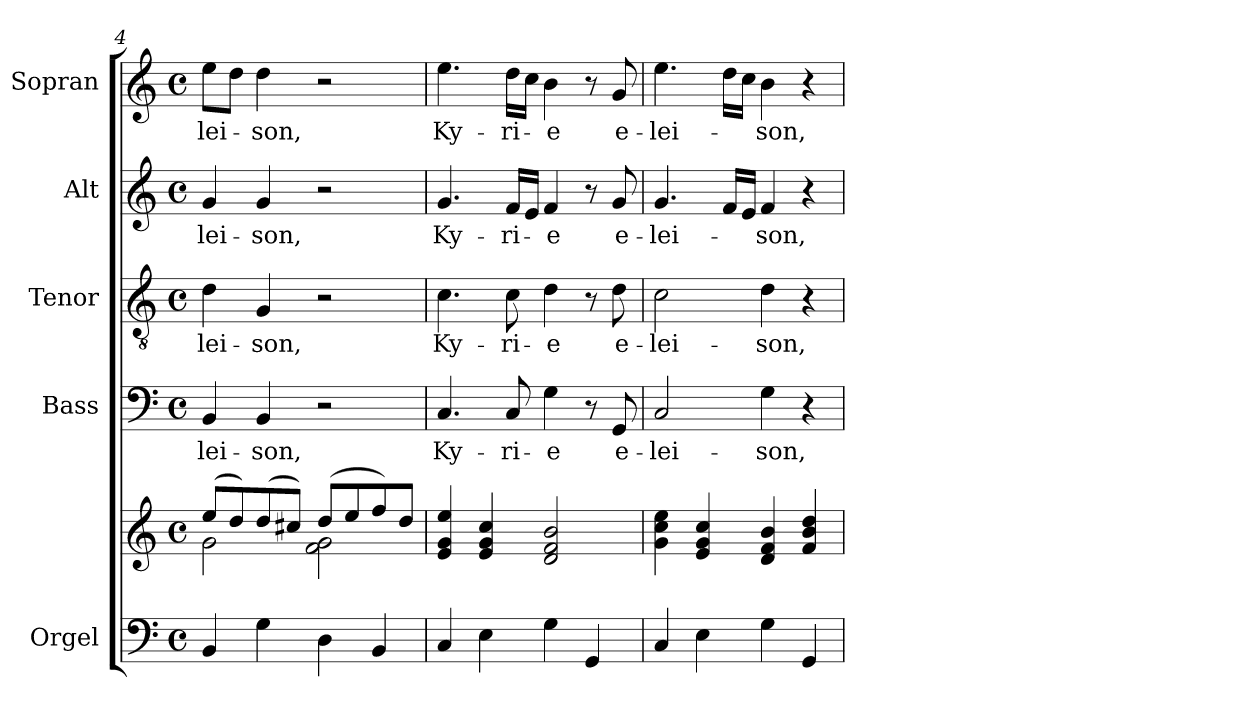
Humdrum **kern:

**kern	**kern	**kern	**text	**kern	**text	**kern	**text	**kern	**text
*part5	*part5	*part4	*part4	*part3	*part3	*part2	*part2	*part1	*part1
*staff6	*staff5	*staff4	*staff4	*staff3	*staff3	*staff2	*staff2	*staff1	*staff1
*I"Orgel	*	*I"Bass	*	*I"Tenor	*	*I"Alt	*	*I"Sopran	*
*I'Org.	*	*I'B.	*	*I'T.	*	*I'A.	*	*I'S.	*
*clefF4	*clefG2	*clefF4	*	*clefGv2	*	*clefG2	*	*clefG2	*
*k[]	*k[]	*k[]	*	*k[]	*	*k[]	*	*k[]	*
*C:	*C:	*C:	*	*C:	*	*C:	*	*C:	*
*M4/4	*M4/4	*M4/4	*	*M4/4	*	*M4/4	*	*M4/4	*
*met(c)	*met(c)	*met(c)	*	*met(c)	*	*met(c)	*	*met(c)	*
=4	=4	=4	=4	=4	=4	=4	=4	=4	=4
*	*^	*	*	*	*	*	*	*	*
!	!	!	!	!LO:LY:b	!	!LO:LY:b	!	!LO:LY:b	!	!LO:LY:b
4BB/	(>8ee/L	2g\	4BB/	-lei-	4d\	-lei-	4g/	-lei-	8ee\L	-lei-
.	8dd/)	.	.	.	.	.	.	.	8dd\J	.
!	!	!	!	!LO:LY:b	!	!LO:LY:b	!	!LO:LY:b	!	!LO:LY:b
4G\	(>8dd/	.	4BB/	-son,	4G/	-son,	4g/	-son,	4dd\	-son,
.	8cc#X/J)	.	.	.	.	.	.	.	.	.
4D\	(>8dd/L	2f\ 2g\	2r	.	2r	.	2r	.	2r	.
.	8ee/	.	.	.	.	.	.	.	.	.
4BB/	8ff/)	.	.	.	.	.	.	.	.	.
.	8dd/J	.	.	.	.	.	.	.	.	.
*	*v	*v	*	*	*	*	*	*	*	*
!!LO:LB:g=z
=5	=5	=5	=5	=5	=5	=5	=5	=5	=5
!	!	!	!LO:LY:b	!	!LO:LY:b	!	!LO:LY:b	!	!LO:LY:b
4C/	4e/ 4g/ 4ee/	4.C/	Ky-	4.c\	Ky-	4.g/	Ky-	4.ee\	Ky-
4E\	4e/ 4g/ 4cc/	.	.	.	.	.	.	.	.
!	!	!	!LO:LY:b	!	!LO:LY:b	!	!LO:LY:b	!	!LO:LY:b
.	.	8C/	-ri-	8c\	-ri-	16f/LL	-ri-	16dd\LL	-ri-
.	.	.	.	.	.	16e/JJ	.	16cc\JJ	.
!	!	!	!LO:LY:b	!	!LO:LY:b	!	!LO:LY:b	!	!LO:LY:b
4G\	2d/ 2f/ 2b/	4G\	-e	4d\	-e	4f/	-e	4b\	-e
4GG/	.	8r	.	8r	.	8r	.	8r	.
!	!	!	!LO:LY:b	!	!LO:LY:b	!	!LO:LY:b	!	!LO:LY:b
.	.	8GG/	e-	8d\	e-	8g/	e-	8g/	e-
=6	=6	=6	=6	=6	=6	=6	=6	=6	=6
!	!	!	!LO:LY:b	!	!LO:LY:b	!	!LO:LY:b	!	!LO:LY:b
4C/	4g\ 4cc\ 4ee\	2C/	-lei-	2c\	-lei-	4.g/	-lei-	4.ee\	-lei-
4E\	4e/ 4g/ 4cc/	.	.	.	.	.	.	.	.
.	.	.	.	.	.	16f/LL	.	16dd\LL	.
.	.	.	.	.	.	16e/JJ	.	16cc\JJ	.
!	!	!	!LO:LY:b	!	!LO:LY:b	!	!LO:LY:b	!	!LO:LY:b
4G\	4d/ 4f/ 4b/	4G\	-son,	4d\	-son,	4f/	-son,	4b\	-son,
4GG/	4f/ 4b/ 4dd/	4r	.	4r	.	4r	.	4r	.
=	=	=	=	=	=	=	=	=	=
*-	*-	*-	*-	*-	*-	*-	*-	*-	*-
